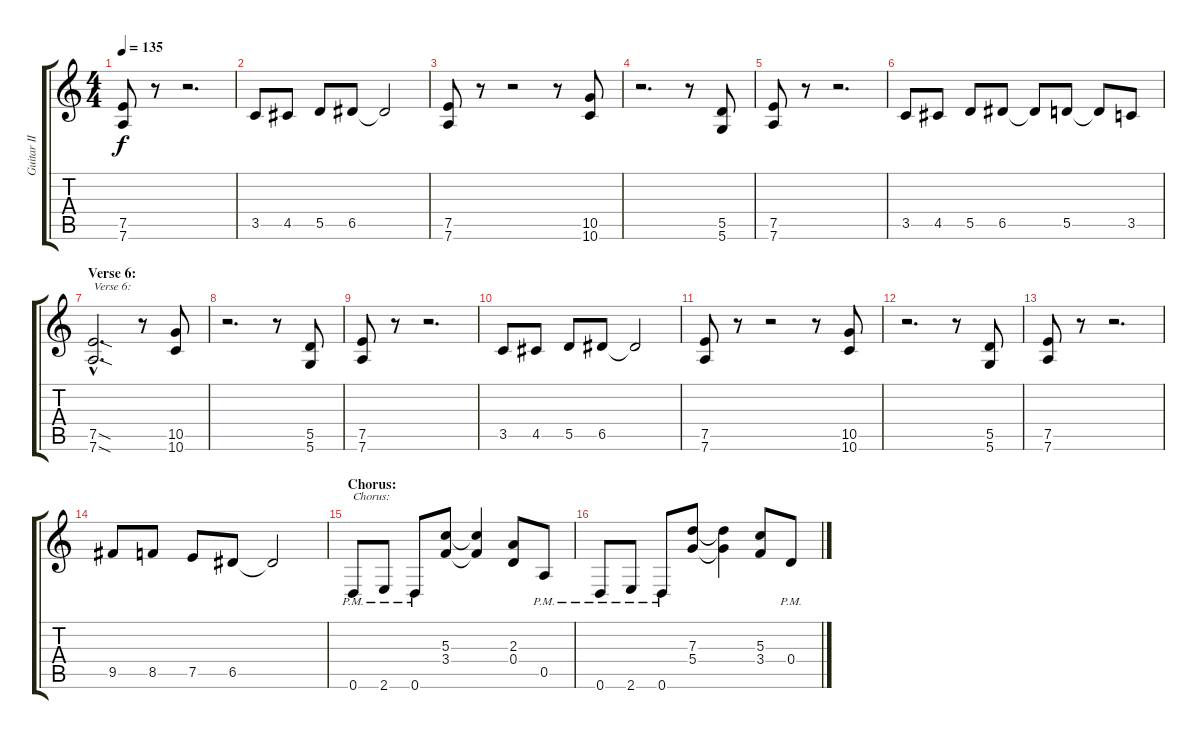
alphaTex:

\track ("Guitar II" "Guitar II") {instrument distortionguitar}
\staff {score tabs}
\tuning (E4 B3 G3 D3 A2 D2) {hide}
\ts (4 4)
\tempo 135
\clef g2
\ks c
(7.5 7.6).8{dy f} r.8 r.2{d} |
3.5.8 4.5.8 5.5.8 6.5.8 6.5{t}.2 |
(7.5 7.6).8 r.8 r.2 r.8 (10.5 10.6).8 |
r.2{d} r.8 (5.5 5.6).8 |
(7.5 7.6).8 r.8 r.2{d} |
3.5.8 4.5.8 5.5.8 6.5.8 6.5{t}.8 5.5.8 5.5{t}.8 3.5.8 |
\section ("" "Verse 6:")
(7.5{sod hac} 7.6{sod hac}).2{d txt "Verse 6:"} r.8 (10.5 10.6).8 |
r.2{d} r.8 (5.5 5.6).8 |
(7.5 7.6).8 r.8 r.2{d} |
3.5.8 4.5.8 5.5.8 6.5.8 6.5{t}.2 |
(7.5 7.6).8 r.8 r.2 r.8 (10.5 10.6).8 |
r.2{d} r.8 (5.5 5.6).8 |
(7.5 7.6).8 r.8 r.2{d} |
9.5.8 8.5.8 7.5.8 6.5.8 6.5{t}.2 |
\section ("" "Chorus:")
0.6{pm}.8{txt "Chorus:"} 2.6{pm}.8 0.6{pm}.8 (5.3 3.4).8 (5.3{t} 3.4{t}).4 (2.3 0.4).8 0.5{pm}.8 |
0.6{pm}.8 2.6{pm}.8 0.6{pm}.8 (7.3 5.4).8 (7.3{t} 5.4{t}).4 (5.3 3.4).8 0.4{pm}.8
